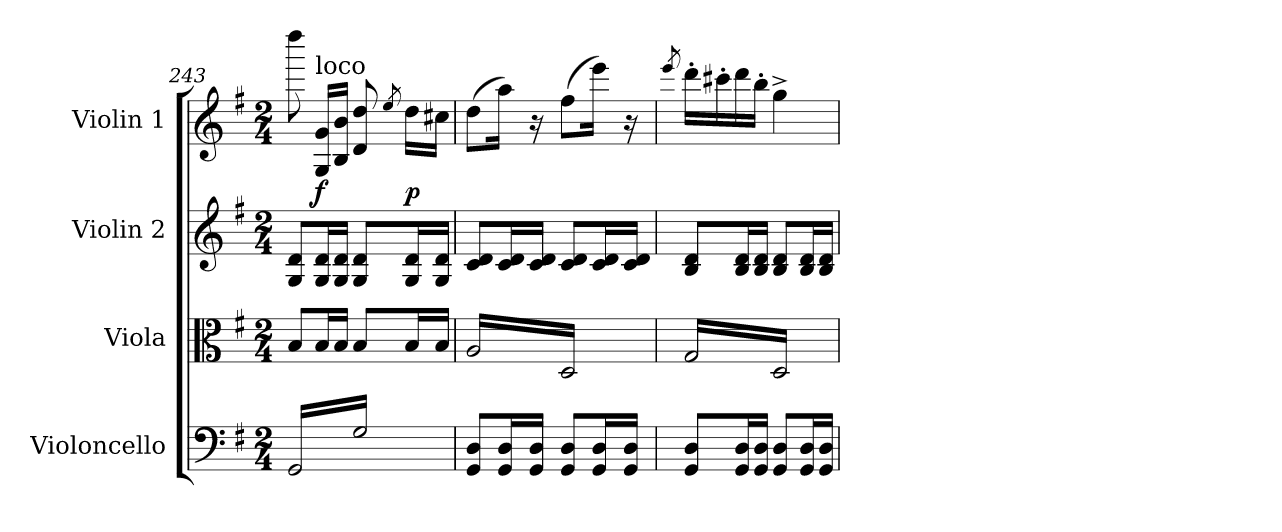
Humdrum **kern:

**kern	**kern	**kern	**kern	**dynam
*part4	*part3	*part2	*part1	*part1
*staff4	*staff3	*staff2	*staff1	*staff1
*I"Violoncello	*I"Viola	*I"Violin 2	*I"Violin 1	*
*I'Vc	*I'Vla	*I'Vln	*I'Vln	*
*clefF4	*clefC3	*clefG2	*clefG2	*
*k[f#]	*k[f#]	*k[f#]	*k[f#]	*
*M2/4	*M2/4	*M2/4	*M2/4	*
=243	=243	=243	=243	=243
*tremolo	*	*	*	*
16GG/LL	8B/L	8G/ 8d/L	8dddd\	.
16G/	.	.	.	.
!	!	!	!LO:TX:a:t=loco	!
!	!	!	!	!LO:DY:b
16GG/	16B/L	16G/ 16d/L	16G/ 16g/LL	f
16G/	16B/JJ	16G/ 16d/JJ	16B/ 16b/JJ	.
16GG/	8B/L	8G/ 8d/L	8d/ 8dd/	.
16G/	.	.	.	.
.	.	.	8qee/	.
!	!	!	!	!LO:DY:b
16GG/	16B/L	16G/ 16d/L	16dd\LL	p
16G/JJ	16B/JJ	16G/ 16d/JJ	16cc#X\JJ	.
*Xtremolo	*	*	*	*
!!LO:LB:g=z
=244	=244	=244	=244	=244
*	*tremolo	*	*	*
8GG/ 8D/L	16A/LL	8c/ 8d/L	(8dd\L	.
.	16D/	.	.	.
16GG/ 16D/L	16A/	16c/ 16d/L	16aa\Jk)	.
16GG/ 16D/JJ	16D/	16c/ 16d/JJ	16r	.
8GG/ 8D/L	16A/	8c/ 8d/L	(8ff#\L	.
.	16D/	.	.	.
16GG/ 16D/L	16A/	16c/ 16d/L	16eee\Jk)	.
16GG/ 16D/JJ	16D/JJ	16c/ 16d/JJ	16r	.
=245	=245	=245	=245	=245
.	.	.	8qeee/	.
8GG/ 8D/L	16G/LL	8B/ 8d/L	16ddd'\LL	.
.	16D/	.	16ccc#X'\	.
16GG/ 16D/L	16G/	16B/ 16d/L	16ddd\	.
16GG/ 16D/JJ	16D/	16B/ 16d/JJ	16bb'\JJ	.
8GG/ 8D/L	16G/	8B/ 8d/L	4gg^\	.
.	16D/	.	.	.
16GG/ 16D/L	16G/	16B/ 16d/L	.	.
16GG/ 16D/JJ	16D/JJ	16B/ 16d/JJ	.	.
*	*Xtremolo	*	*	*
.	.	.	.	.
.	.	.	.	.
.	.	.	.	.
.	.	.	.	.
=	=	=	=	=
*-	*-	*-	*-	*-
